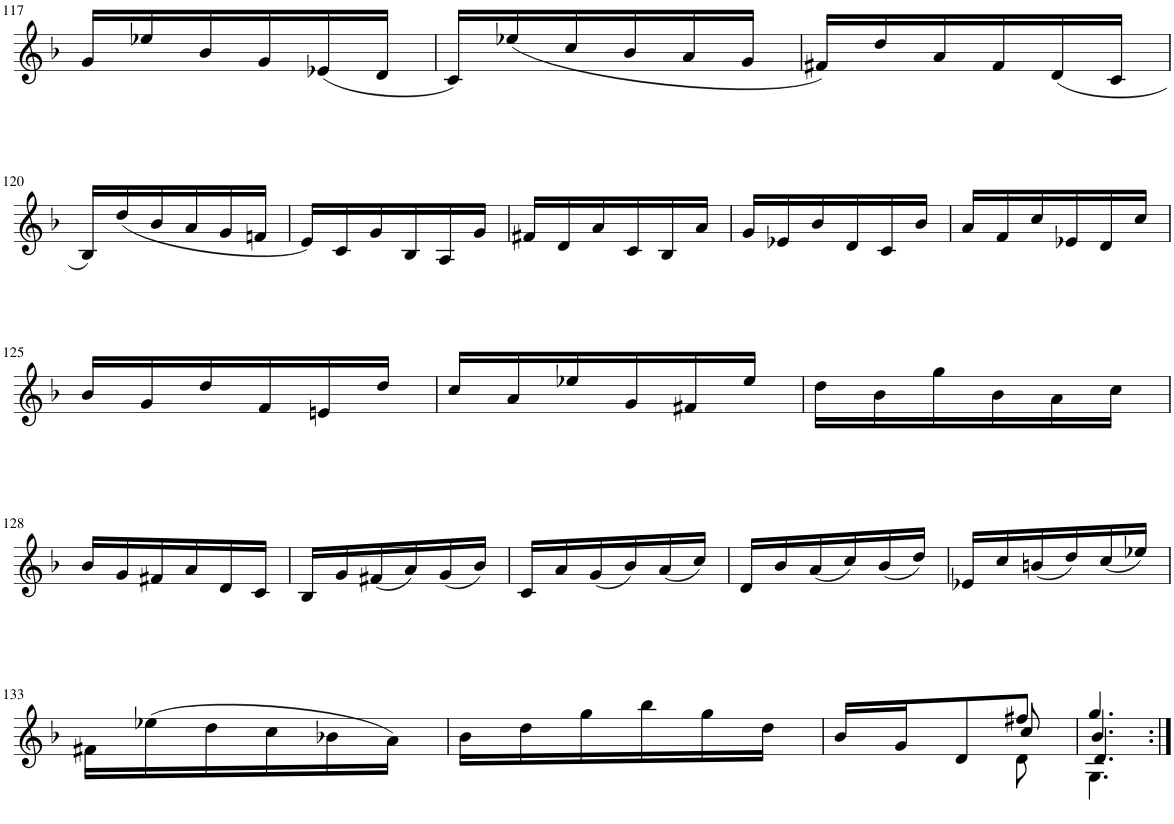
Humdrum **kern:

**kern
*part1
*staff1
*I"Violin
*I'Vln.
!!LO:PB:g=z
*clefG2
*k[b-]
*M3/8
=117
16g/LL
16ee-X/
16b-/
16g/
(16e-X/
16d/JJ
=118
16c/LL)
(16ee-X/
16cc/
16b-/
16a/
16g/JJ
=119
16f#X/LL)
16dd/
16a/
16f#/
(16d/
16c/JJ
!!LO:LB:g=z
=120
16B-/LL)
(16dd/
16b-/
16a/
16g/
16fn/JJ
=121
16e/LL)
16c/
16g/
16B-/
16A/
16g/JJ
=122
16f#X/LL
16d/
16a/
16c/
16B-/
16a/JJ
=123
16g/LL
16e-X/
16b-/
16d/
16c/
16b-/JJ
=124
16a/LL
16f/
16cc/
16e-X/
16d/
16cc/JJ
!!LO:LB:g=z
=125
16b-/LL
16g/
16dd/
16f/
16en/
16dd/JJ
=126
16cc/LL
16a/
16ee-X/
16g/
16f#X/
16ee-/JJ
=127
16dd\LL
16b-\
16gg\
16b-\
16a\
16cc\JJ
!!LO:LB:g=z
=128
16b-/LL
16g/
16f#X/
16a/
16d/
16c/JJ
=129
16B-/LL
16g/
(16f#X/
16a/)
(16g/
16b-/JJ)
=130
16c/LL
16a/
(16g/
16b-/)
(16a/
16cc/JJ)
=131
16d/LL
16b-/
(16a/
16cc/)
(16b-/
16dd/JJ)
=132
16e-X/LL
16cc/
(16bn/
16dd/)
(16cc/
16ee-X/JJ)
!!LO:LB:g=z
=133
16f#X\LL
(16ee-X\
16dd\
16cc\
16b-X\
16a\JJ)
=134
16b-\LL
16dd\
16gg\
16bb-\
16gg\
16dd\JJ
=135
*^
*	*^
16b-/LL	4ryy	4ryy
16g/J	.	.
8d/	.	.
8ff#X/J	8d\	8cc/
=136	=136	=136
*	*	*^
4.gg/	4.G\	4.b-/	4.d/
*v	*v	*v	*v
=:|!
*-
